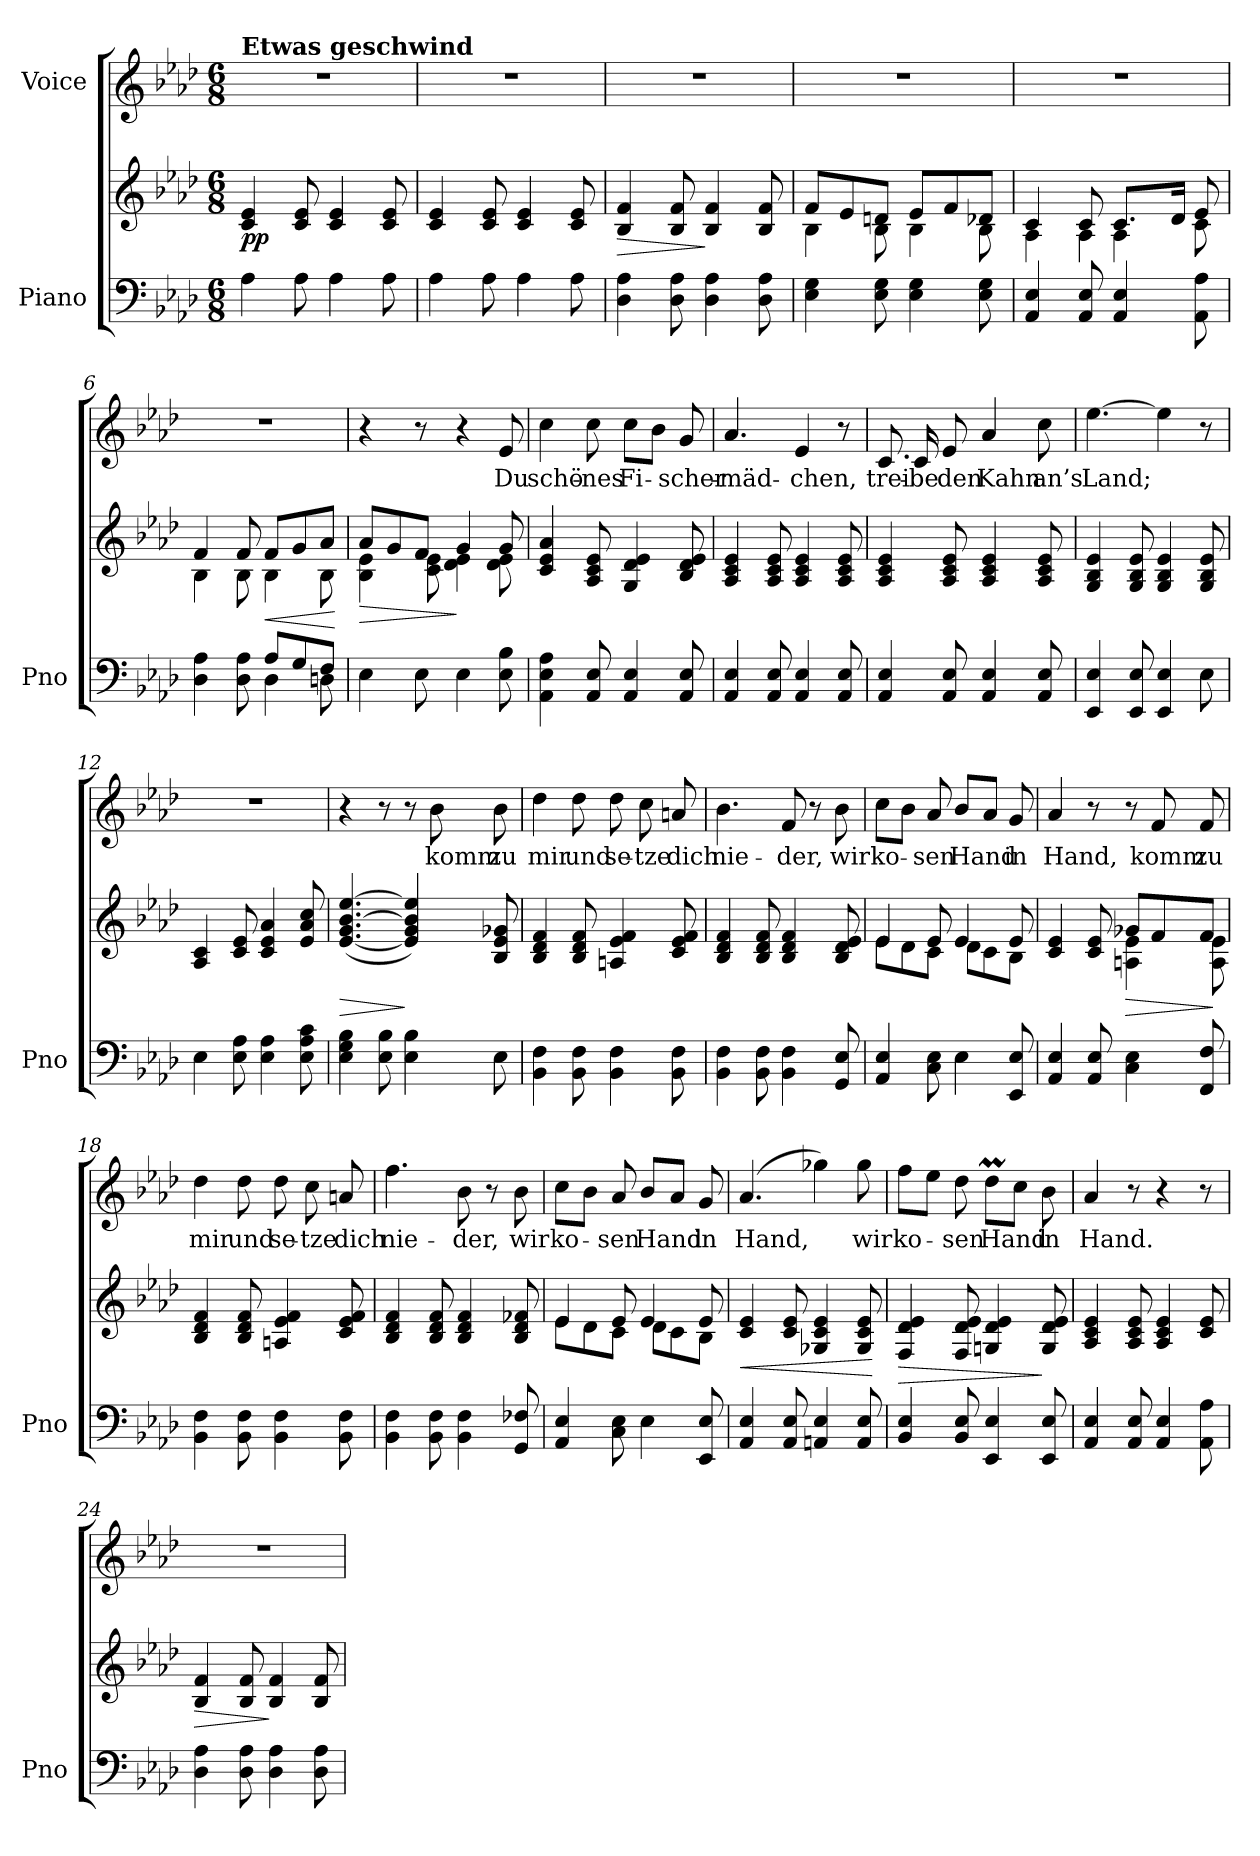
**kern	**kern	**dynam	**kern	**text
*part2	*part2	*part2	*part1	*part1
*staff3	*staff2	*staff2/3	*staff1	*staff1
*I"Piano	*	*	*I"Voice	*
*I'Pno	*	*	*	*
*clefF4	*clefG2	*	*clefG2	*
*k[b-e-a-d-]	*k[b-e-a-d-]	*	*k[b-e-a-d-]	*
*M6/8	*M6/8	*	*M6/8	*
=1	=1	=1	=1	=1
!	!	!	!LO:TX:a:B:t=Etwas geschwind	!
!	!	!LO:DY:b	!	!
4A-\	4c/ 4e-/	pp	2.r	.
8A-\	8c/ 8e-/	.	.	.
4A-\	4c/ 4e-/	.	.	.
8A-\	8c/ 8e-/	.	.	.
=2	=2	=2	=2	=2
4A-\	4c/ 4e-/	.	2.r	.
8A-\	8c/ 8e-/	.	.	.
4A-\	4c/ 4e-/	.	.	.
8A-\	8c/ 8e-/	.	.	.
=3	=3	=3	=3	=3
!	!	!LO:HP:b	!	!
4D-\ 4A-\	4B-/ 4f/	>	2.r	.
8D-\ 8A-\	8B-/ 8f/	.	.	.
4D-\ 4A-\	4B-/ 4f/	]	.	.
8D-\ 8A-\	8B-/ 8f/	.	.	.
=4	=4	=4	=4	=4
*	*^	*	*	*
4E-\ 4G\	8f/L	4B-\	.	2.r	.
.	8e-/	.	.	.	.
8E-\ 8G\	8dn/J	8B-\	.	.	.
4E-\ 4G\	8e-/L	4B-\	.	.	.
.	8f/	.	.	.	.
8E-\ 8G\	8d-X/J	8B-\	.	.	.
=5	=5	=5	=5	=5	=5
*	*	*^	*	*	*
4AA-/ 4E-/	4c/	4.ryy	4A-\	.	2.r	.
8AA-/ 8E-/	8c/	.	4A-\	.	.	.
4AA-/ 4E-/	8.c/L	4A-\	.	.	.	.
.	.	.	4ryy	.	.	.
.	16d-/Jk	.	.	.	.	.
8AA-\ 8A-\	8e-/	8c\	.	.	.	.
*	*	*v	*v	*	*	*
!!LO:LB:g=z
=6	=6	=6	=6	=6	=6
*^	*	*	*	*	*
4.ryy	4D-\ 4A-\	4f/	4B-\	.	2.r	.
.	8D-\ 8A-\	8f/	8B-\	.	.	.
!	!	!	!	!LO:HP:b	!	!
8A-/L	4D-\	8f/L	4B-\	<	.	.
8G/	.	8g/	.	.	.	.
8F/J	8Dn\	8a-/J	8B-\	.	.	.
*v	*v	*	*	*	*	*
*	*v	*v	*	*	*
.	.	[	.	.
=7	=7	=7	=7	=7
!	!	!LO:HP:b	!	!
*	*^	*	*	*
4E-\	8a-/L	4B-\ 4e-\	>	4r	.
.	8g/	.	.	.	.
8E-\	8f/J	8c\ 8e-\	.	8r	.
4E-\	4g/	4d-\ 4e-\	]	4r	.
!	!	!	!	!	!LO:LY:b
8E-\ 8B-\	8g/	8d-\ 8e-\	.	8e-/	Du
=8	=8	=8	=8	=8	=8
!	!	!	!	!	!LO:LY:b
*	*v	*v	*	*	*
4AA-\ 4E-\ 4A-\	4c/ 4e-/ 4a-/	.	4cc\	schö-
!	!	!	!	!LO:LY:b
8AA-/ 8E-/	8A-/ 8c/ 8e-/	.	8cc\	-nes
!	!	!	!	!LO:LY:b
4AA-/ 4E-/	4G/ 4d-/ 4e-/	.	8cc\L	Fi-
.	.	.	8b-\J	.
!	!	!	!	!LO:LY:b
8AA-/ 8E-/	8B-/ 8d-/ 8e-/	.	8g/	-scher-
=9	=9	=9	=9	=9
!	!	!	!	!LO:LY:b
4AA-/ 4E-/	4A-/ 4c/ 4e-/	.	4.a-/	-mäd-
8AA-/ 8E-/	8A-/ 8c/ 8e-/	.	.	.
!	!	!	!	!LO:LY:b
4AA-/ 4E-/	4A-/ 4c/ 4e-/	.	4e-/	-chen,
8AA-/ 8E-/	8A-/ 8c/ 8e-/	.	8r	.
=10	=10	=10	=10	=10
!	!	!	!	!LO:LY:b
4AA-/ 4E-/	4A-/ 4c/ 4e-/	.	8.c/	trei-
!	!	!	!	!LO:LY:b
.	.	.	16c/	-be
!	!	!	!	!LO:LY:b
8AA-/ 8E-/	8A-/ 8c/ 8e-/	.	8e-/	den
!	!	!	!	!LO:LY:b
4AA-/ 4E-/	4A-/ 4c/ 4e-/	.	4a-/	Kahn
!	!	!	!	!LO:LY:b
8AA-/ 8E-/	8A-/ 8c/ 8e-/	.	8cc\	an’s
!!LO:LB:g=z
=11	=11	=11	=11	=11
!	!	!	!	!LO:LY:b
4EE-/ 4E-/	4G/ 4B-/ 4e-/	.	[4.ee-\	Land;
8EE-/ 8E-/	8G/ 8B-/ 8e-/	.	.	.
4EE-/ 4E-/	4G/ 4B-/ 4e-/	.	4ee-\]	.
8E-\	8G/ 8B-/ 8e-/	.	8r	.
=12	=12	=12	=12	=12
4E-\	4A-/ 4c/	.	2.r	.
8E-\ 8A-\	8c/ 8e-/	.	.	.
4E-\ 4A-\	4c/ 4e-/ 4a-/	.	.	.
8E-\ 8A-\ 8c\	8e-/ 8a-/ 8cc/	.	.	.
=13	=13	=13	=13	=13
!	!	!LO:HP:b	!	!
4E-\ 4G\ 4B-\	(<[4.e-/ 4.g/ [4.b-/ [4.ee-/	>	4r	.
8E-\ 8B-\	.	.	8r	.
4E-\ 4B-\	4e-/] 4g/ 4b-/] 4ee-/])	]	8r	.
!	!	!	!	!LO:LY:b
.	.	.	8b-\	komm
!	!	!	!	!LO:LY:b
8E-\	8B-/ 8e-/ 8g-X/	.	8b-\	zu
=14	=14	=14	=14	=14
!	!	!	!	!LO:LY:b
4BB-\ 4F\	4B-/ 4d-/ 4f/	.	4dd-\	mir
!	!	!	!	!LO:LY:b
8BB-\ 8F\	8B-/ 8d-/ 8f/	.	8dd-\	und
!	!	!	!	!LO:LY:b
4BB-\ 4F\	4An/ 4e-/ 4f/	.	8dd-\	se-
!	!	!	!	!LO:LY:b
.	.	.	8cc\	-tze
!	!	!	!	!LO:LY:b
8BB-\ 8F\	8c/ 8e-/ 8f/	.	8an/	dich
=15	=15	=15	=15	=15
!	!	!	!	!LO:LY:b
4BB-\ 4F\	4B-/ 4d-/ 4f/	.	4.b-\	nie-
8BB-\ 8F\	8B-/ 8d-/ 8f/	.	.	.
!	!	!	!	!LO:LY:b
4BB-\ 4F\	4B-/ 4d-/ 4f/	.	8f/	-der,
.	.	.	8r	.
!	!	!	!	!LO:LY:b
8GG/ 8E-/	8B-/ 8d-/ 8e-/	.	8b-\	wir
=16	=16	=16	=16	=16
*	*^	*	*	*
!	!	!	!	!	!LO:LY:b
4AA-/ 4E-/	4e-/	8e-\L	.	8cc\L	ko-
.	.	8d-\	.	8b-\J	.
!	!	!	!	!	!LO:LY:b
8C\ 8E-\	8e-/	8c\J	.	8a-/	-sen
!	!	!	!	!	!LO:LY:b
4E-\	4e-/	8d-\L	.	8b-/L	Hand
.	.	8c\	.	8a-/J	.
!	!	!	!	!	!LO:LY:b
8EE-/ 8E-/	8e-/	8B-\J	.	8g/	in
!!LO:LB:g=z
=17	=17	=17	=17	=17	=17
!	!	!	!	!	!LO:LY:b
4AA-/ 4E-/	4c/ 4e-/	4.ryy	.	4a-/	Hand,
8AA-/ 8E-/	8c/ 8e-/	.	.	8r	.
!	!	!	!LO:HP:b	!	!
4C\ 4E-\	8g-X/L	4An\ 4e-\	>	8r	.
!	!	!	!	!	!LO:LY:b
.	8f/	.	.	8f/	komm
!	!	!	!	!	!LO:LY:b
8FF/ 8F/	8f/J	8A\ 8e-\	.	8f/	zu
*	*v	*v	*	*	*
.	.	]	.	.
=18	=18	=18	=18	=18
!	!	!	!	!LO:LY:b
4BB-\ 4F\	4B-/ 4d-/ 4f/	.	4dd-\	mir
!	!	!	!	!LO:LY:b
8BB-\ 8F\	8B-/ 8d-/ 8f/	.	8dd-\	und
!	!	!	!	!LO:LY:b
4BB-\ 4F\	4An/ 4e-/ 4f/	.	8dd-\	se-
!	!	!	!	!LO:LY:b
.	.	.	8cc\	-tze
!	!	!	!	!LO:LY:b
8BB-\ 8F\	8c/ 8e-/ 8f/	.	8an/	dich
=19	=19	=19	=19	=19
!	!	!	!	!LO:LY:b
4BB-\ 4F\	4B-/ 4d-/ 4f/	.	4.ff\	nie-
8BB-\ 8F\	8B-/ 8d-/ 8f/	.	.	.
!	!	!	!	!LO:LY:b
4BB-\ 4F\	4B-/ 4d-/ 4f/	.	8b-\	-der,
.	.	.	8r	.
!	!	!	!	!LO:LY:b
8GG/ 8F-X/	8B-/ 8d-/ 8f-X/	.	8b-\	wir
=20	=20	=20	=20	=20
*	*^	*	*	*
!	!	!	!	!	!LO:LY:b
4AA-/ 4E-/	4e-/	8e-\L	.	8cc\L	ko-
.	.	8d-\	.	8b-\J	.
!	!	!	!	!	!LO:LY:b
8C\ 8E-\	8e-/	8c\J	.	8a-/	-sen
!	!	!	!	!	!LO:LY:b
4E-\	4e-/	8d-\L	.	8b-/L	Hand
.	.	8c\	.	8a-/J	.
!	!	!	!	!	!LO:LY:b
8EE-/ 8E-/	8e-/	8B-\J	.	8g/	in
=21	=21	=21	=21	=21	=21
!	!	!	!LO:HP:b	!	!LO:LY:b
*	*v	*v	*	*	*
4AA-/ 4E-/	4c/ 4e-/	<	(4.a-/	Hand,
8AA-/ 8E-/	8c/ 8e-/	.	.	.
4AAn/ 4E-/	4G-X/ 4c/ 4e-/	.	4gg-X\)	.
!	!	!	!	!LO:LY:b
8AA/ 8E-/	8G-/ 8c/ 8e-/	.	8gg-\	wir
.	.	[	.	.
!!LO:PB:g=z
=22	=22	=22	=22	=22
!	!	!LO:HP:b	!	!LO:LY:b
4BB-/ 4E-/	4F/ 4d-/ 4e-/	>	8ff\L	ko-
.	.	.	8ee-\J	.
!	!	!	!	!LO:LY:b
8BB-/ 8E-/	8F/ 8d-/ 8e-/	.	8dd-\	-sen
!	!	!	!	!LO:LY:b
4EE-/ 4E-/	4Gn/ 4d-/ 4e-/	.	8dd-M\L	Hand
.	.	.	8cc\J	.
!	!	!	!	!LO:LY:b
8EE-/ 8E-/	8G/ 8d-/ 8e-/	]	8b-\	in
=23	=23	=23	=23	=23
!	!	!	!	!LO:LY:b
4AA-/ 4E-/	4A-/ 4c/ 4e-/	.	4a-/	Hand.
8AA-/ 8E-/	8A-/ 8c/ 8e-/	.	8r	.
4AA-/ 4E-/	4A-/ 4c/ 4e-/	.	4r	.
8AA-\ 8A-\	8c/ 8e-/	.	8r	.
=24	=24	=24	=24	=24
!	!	!LO:HP:b	!	!
4D-\ 4A-\	4B-/ 4f/	>	2.r	.
8D-\ 8A-\	8B-/ 8f/	.	.	.
4D-\ 4A-\	4B-/ 4f/	]	.	.
8D-\ 8A-\	8B-/ 8f/	.	.	.
=	=	=	=	=
*-	*-	*-	*-	*-
